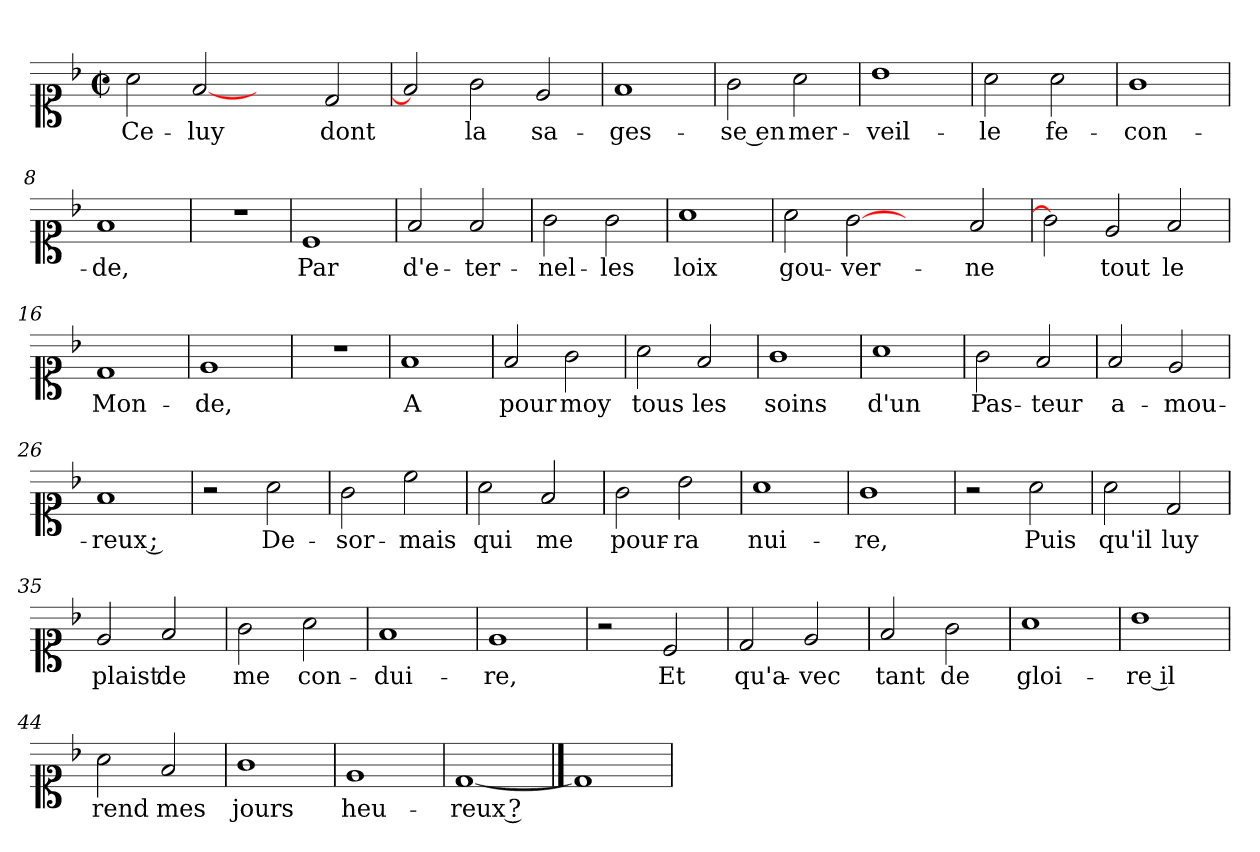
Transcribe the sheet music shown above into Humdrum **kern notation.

**kern	**text
*part1	*part1
*staff1	*staff1
*clefC1	*
*k[b-]	*
*F:	*
*M2/2	*
*met(c|)	*
=1	=1
2a\	Ce-
[2f	-luy
2ryy	.
2d/	dont
=2	=2
2f]	.
2g\	la
2e/	sa-
=3	=3
1f	-ges-
=4	=4
2g\	-se en
2a\	mer-
=5	=5
1b-	-veil-
=6	=6
2a\	-le
2a\	fe-
!!LO:LB:g=z
=7	=7
1g	-con-
=8	=8
1f	-de,
=9	=9
1r	.
=10	=10
1c	Par
=11	=11
2f/	d'e-
2f/	-ter-
=12	=12
2g\	-nel-
2g\	-les
=13	=13
1a	loix
!!LO:LB:g=z
=14	=14
2a\	gou-
[2g	-ver-
2ryy	.
2f/	-ne
=15	=15
2g]	.
2e/	tout
2f/	le
=16	=16
1d	Mon-
=17	=17
1e	-de,
=18	=18
1r	.
=19	=19
1f	A
=20	=20
2f/	pour
2g\	moy
!!LO:LB:g=z
=21	=21
2a\	tous
2f/	les
=22	=22
1g	soins
=23	=23
1a	d'un
=24	=24
2g\	Pas-
2f/	-teur
=25	=25
2f/	a-
2e/	-mou-
=26	=26
1f	-reux ;
=27	=27
2r	.
2a\	De-
=28	=28
2g\	-sor-
2cc\	-mais
!!LO:LB:g=z
=29	=29
2a\	qui
2f/	me
=30	=30
2g\	pour-
2b-\	-ra
=31	=31
1a	nui-
=32	=32
1g	-re,
=33	=33
2r	.
2a\	Puis
=34	=34
2a\	qu'il
2d/	luy
=35	=35
2e/	plaist
2f/	de
=36	=36
2g\	me
2a\	con-
!!LO:LB:g=z
=37	=37
1f	-dui-
=38	=38
1e	-re,
=39	=39
2r	.
2c/	Et
=40	=40
2d/	qu'a-
2e/	-vec
=41	=41
2f/	tant
2g\	de
=42	=42
1a	gloi-
=43	=43
1b-	-re il
=44	=44
2a\	rend
2f/	mes
!!LO:LB:g=z
=45	=45
1g	jours
=46	=46
1e	heu-
=47	=47
[1d	-reux ?
==48	==48
1d]	.
=	=
*-	*-
